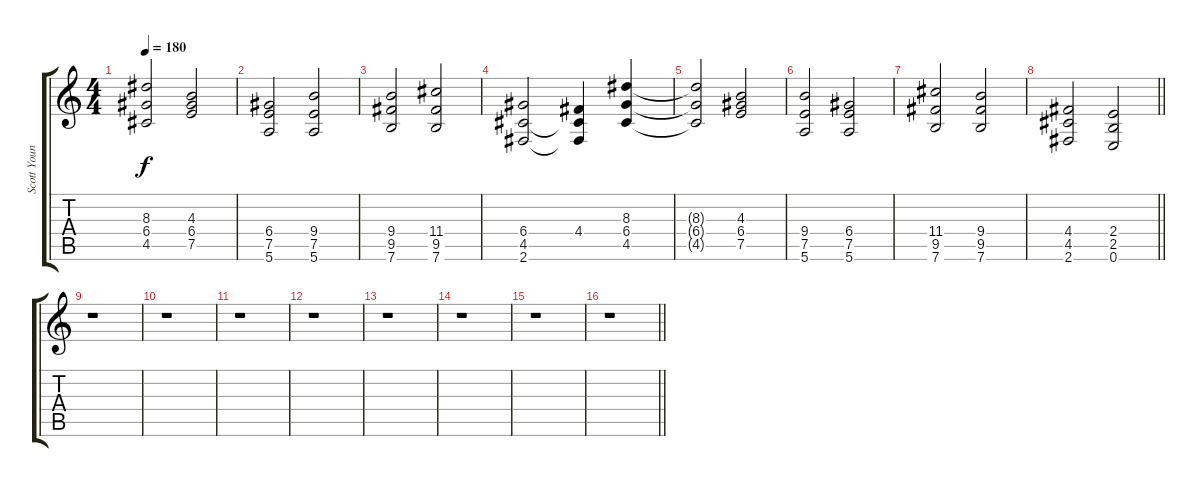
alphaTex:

\track ("Scott Young" "Scott Youn") {instrument electricguitarclean}
\staff {score tabs}
\tuning (E4 B3 G3 D3 A2 E2) {hide}
\ts (4 4)
\tempo 180
\clef g2
\ks c
(8.3 6.4 4.5).2{dy f instrument electricguitarclean} (4.3 6.4 7.5).2 |
(6.4 7.5 5.6).2 (9.4 7.5 5.6).2 |
(9.4 9.5 7.6).2 (11.4 9.5 7.6).2 |
(6.4 4.5 2.6).2 (4.4 4.5{t} 2.6{t}).4 (8.3 6.4 4.5).4 |
(8.3{t} 6.4{t} 4.5{t}).2 (4.3 6.4 7.5).2 |
(9.4 7.5 5.6).2 (6.4 7.5 5.6).2 |
(11.4 9.5 7.6).2 (9.4 9.5 7.6).2 |
\barLineRight lightlight
(4.4 4.5 2.6).2 (2.4 2.5 0.6).2 |
r.1 |
r.1 |
r.1 |
r.1 |
r.1 |
r.1 |
r.1 |
\barLineRight lightlight
r.1
